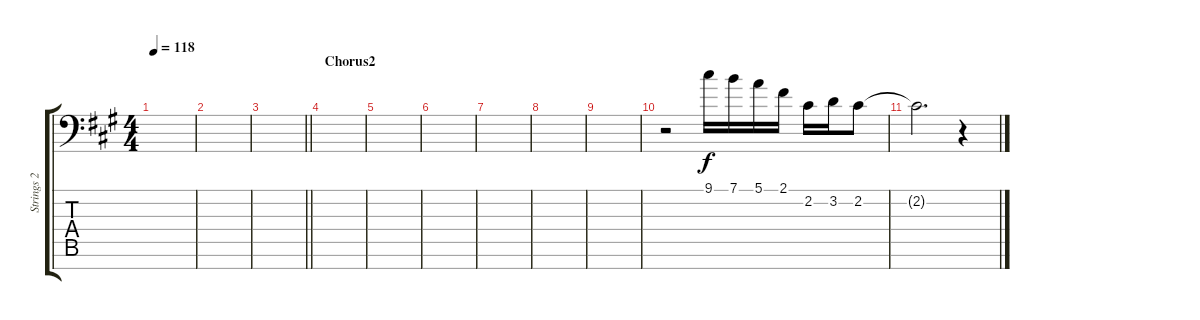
\track ("Strings 2" "Strings 2") {instrument tremolostrings}
\staff {score tabs}
\tuning (E4 B3 G3 D3 A2 E2 C-1) {hide}
\ts (4 4)
\tempo 118
\clef f4
\ks f#minor
|
|
\barLineRight lightlight
|
\section ("" "Chorus2")
|
|
|
|
|
|
r.2 9.1.16 7.1.16 5.1.16 2.1.16 2.2.16 3.2.16 2.2.8 |
2.2{t}.2{d} r.4
